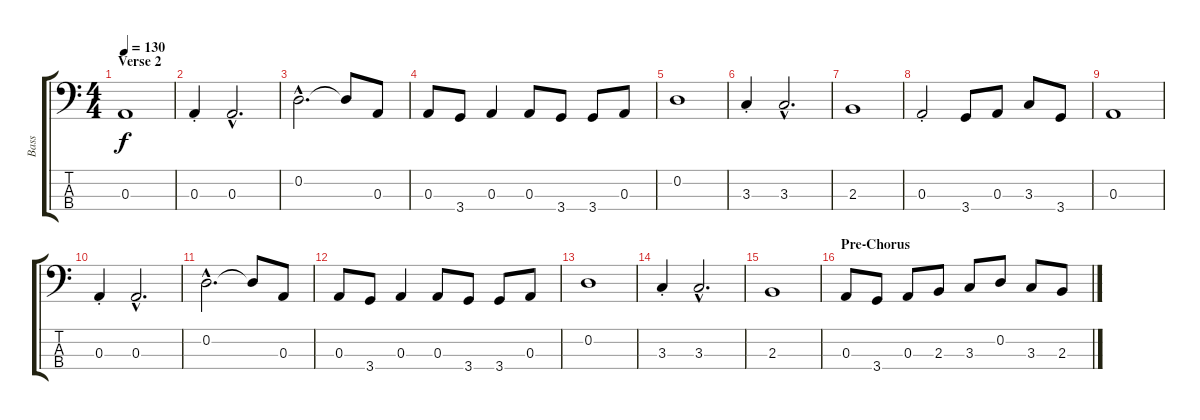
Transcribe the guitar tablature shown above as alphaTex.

\track ("Bass" "Bass") {instrument electricbasspick}
\staff {score tabs}
\tuning (G2 D2 A1 E1) {hide}
\ts (4 4)
\section ("" "Verse 2")
\tempo 130
\clef f4
\ks c
0.3.1{dy f} |
0.3{st}.4 0.3{hac}.2{d} |
0.2{hac}.2{d} 0.2{t}.8 0.3.8 |
0.3.8 3.4.8 0.3.4 0.3.8 3.4.8 3.4.8 0.3.8 |
0.2.1 |
3.3{st}.4 3.3{hac}.2{d} |
2.3.1 |
0.3{st}.2 3.4.8 0.3.8 3.3.8 3.4.8 |
0.3.1 |
0.3{st}.4 0.3{hac}.2{d} |
0.2{hac}.2{d} 0.2{t}.8 0.3.8 |
0.3.8 3.4.8 0.3.4 0.3.8 3.4.8 3.4.8 0.3.8 |
0.2.1 |
3.3{st}.4 3.3{hac}.2{d} |
2.3.1 |
\section ("" "Pre-Chorus")
0.3.8 3.4.8 0.3.8 2.3.8 3.3.8 0.2.8 3.3.8 2.3.8
